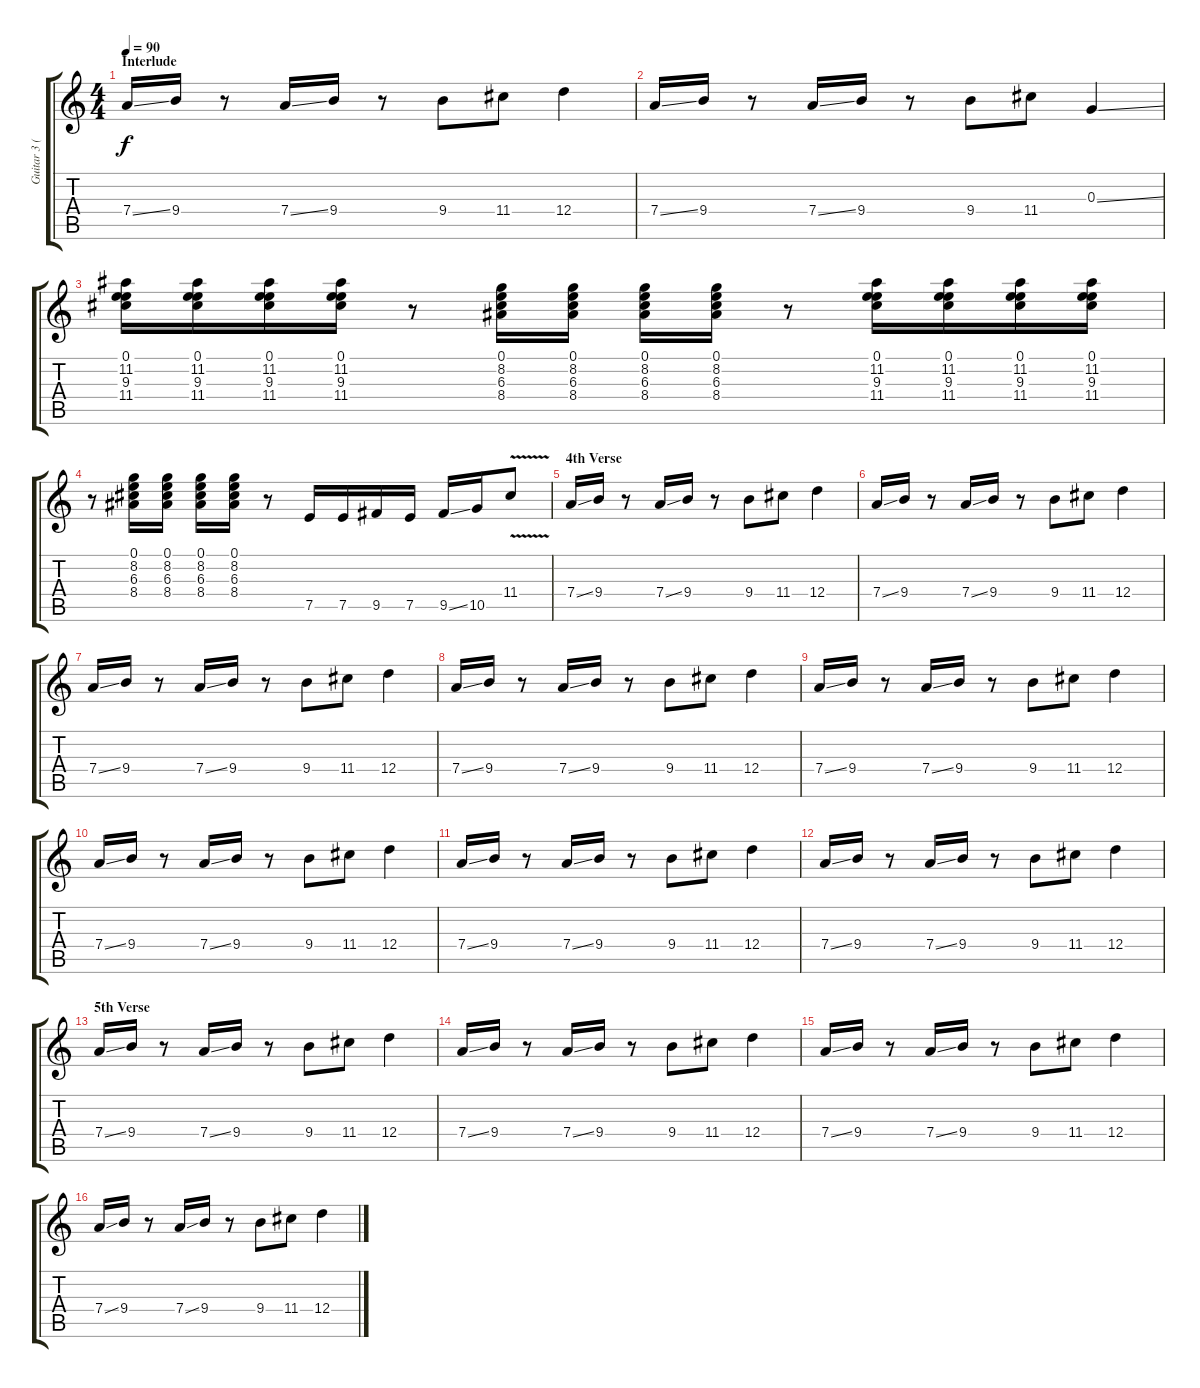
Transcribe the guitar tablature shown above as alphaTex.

\track ("Guitar 3 (Rick Nielsen)" "Guitar 3 (") {instrument overdrivenguitar}
\staff {score tabs}
\tuning (E4 B3 G3 D3 A2 E2) {hide}
\ts (4 4)
\section ("" "Interlude")
\tempo 90
\clef g2
\ks c
7.4{ss}.16{dy f} 9.4.16 r.8 7.4{ss}.16 9.4.16 r.8 9.4.8 11.4.8 12.4.4 |
7.4{ss}.16 9.4.16 r.8 7.4{ss}.16 9.4.16 r.8 9.4.8 11.4.8 0.3{ss}.4 |
(0.1 11.2 9.3 11.4).16 (0.1 11.2 9.3 11.4).16 (0.1 11.2 9.3 11.4).16 (0.1 11.2 9.3 11.4).16 r.8 (0.1 8.2 6.3 8.4).16 (0.1 8.2 6.3 8.4).16 (0.1 8.2 6.3 8.4).16 (0.1 8.2 6.3 8.4).16 r.8 (0.1 11.2 9.3 11.4).16 (0.1 11.2 9.3 11.4).16 (0.1 11.2 9.3 11.4).16 (0.1 11.2 9.3 11.4).16 |
r.8 (0.1 8.2 6.3 8.4).16 (0.1 8.2 6.3 8.4).16 (0.1 8.2 6.3 8.4).16 (0.1 8.2 6.3 8.4).16 r.8 7.5.16 7.5.16 9.5.16 7.5.16 9.5{ss}.16 10.5.16 11.4{v}.8 |
\section ("" "4th Verse")
7.4{ss}.16 9.4.16 r.8 7.4{ss}.16 9.4.16 r.8 9.4.8 11.4.8 12.4.4 |
7.4{ss}.16 9.4.16 r.8 7.4{ss}.16 9.4.16 r.8 9.4.8 11.4.8 12.4.4 |
7.4{ss}.16 9.4.16 r.8 7.4{ss}.16 9.4.16 r.8 9.4.8 11.4.8 12.4.4 |
7.4{ss}.16 9.4.16 r.8 7.4{ss}.16 9.4.16 r.8 9.4.8 11.4.8 12.4.4 |
7.4{ss}.16 9.4.16 r.8 7.4{ss}.16 9.4.16 r.8 9.4.8 11.4.8 12.4.4 |
7.4{ss}.16 9.4.16 r.8 7.4{ss}.16 9.4.16 r.8 9.4.8 11.4.8 12.4.4 |
7.4{ss}.16 9.4.16 r.8 7.4{ss}.16 9.4.16 r.8 9.4.8 11.4.8 12.4.4 |
7.4{ss}.16 9.4.16 r.8 7.4{ss}.16 9.4.16 r.8 9.4.8 11.4.8 12.4.4 |
\section ("" "5th Verse")
7.4{ss}.16 9.4.16 r.8 7.4{ss}.16 9.4.16 r.8 9.4.8 11.4.8 12.4.4 |
7.4{ss}.16 9.4.16 r.8 7.4{ss}.16 9.4.16 r.8 9.4.8 11.4.8 12.4.4 |
7.4{ss}.16 9.4.16 r.8 7.4{ss}.16 9.4.16 r.8 9.4.8 11.4.8 12.4.4 |
7.4{ss}.16 9.4.16 r.8 7.4{ss}.16 9.4.16 r.8 9.4.8 11.4.8 12.4.4
